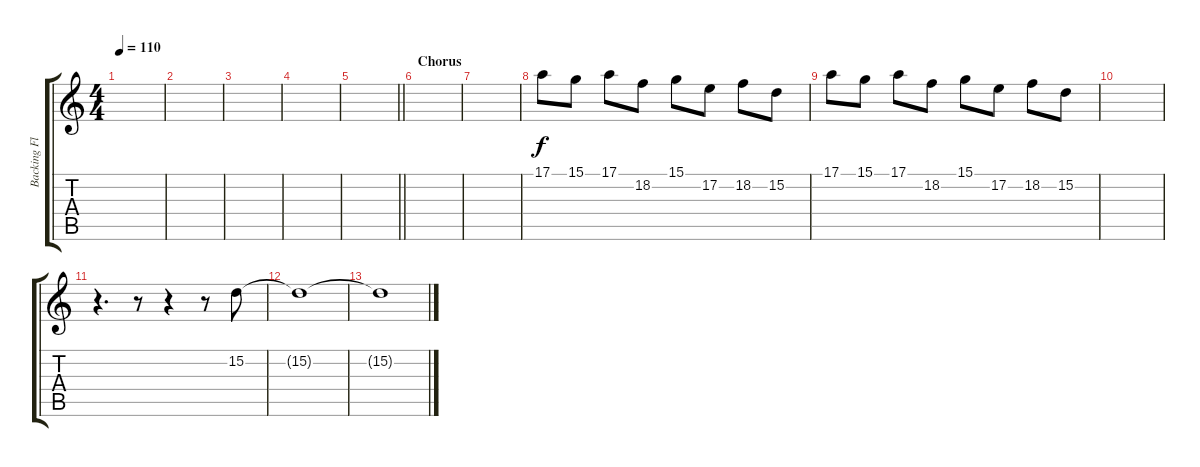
\track ("Backing Flute" "Backing Fl") {instrument panflute}
\staff {score tabs}
\tuning (E4 B3 G3 D3 A2 E2) {hide}
\ts (4 4)
\tempo 110
\clef g2
\ks c
|
|
|
|
\barLineRight lightlight
|
\section ("" "Chorus")
|
|
17.1.8 15.1.8 17.1.8 18.2.8 15.1.8 17.2.8 18.2.8 15.2.8 |
17.1.8 15.1.8 17.1.8 18.2.8 15.1.8 17.2.8 18.2.8 15.2.8 |
|
r.4{d} r.8 r.4 r.8 15.2.8 |
15.2{t}.1 |
15.2{t}.1
